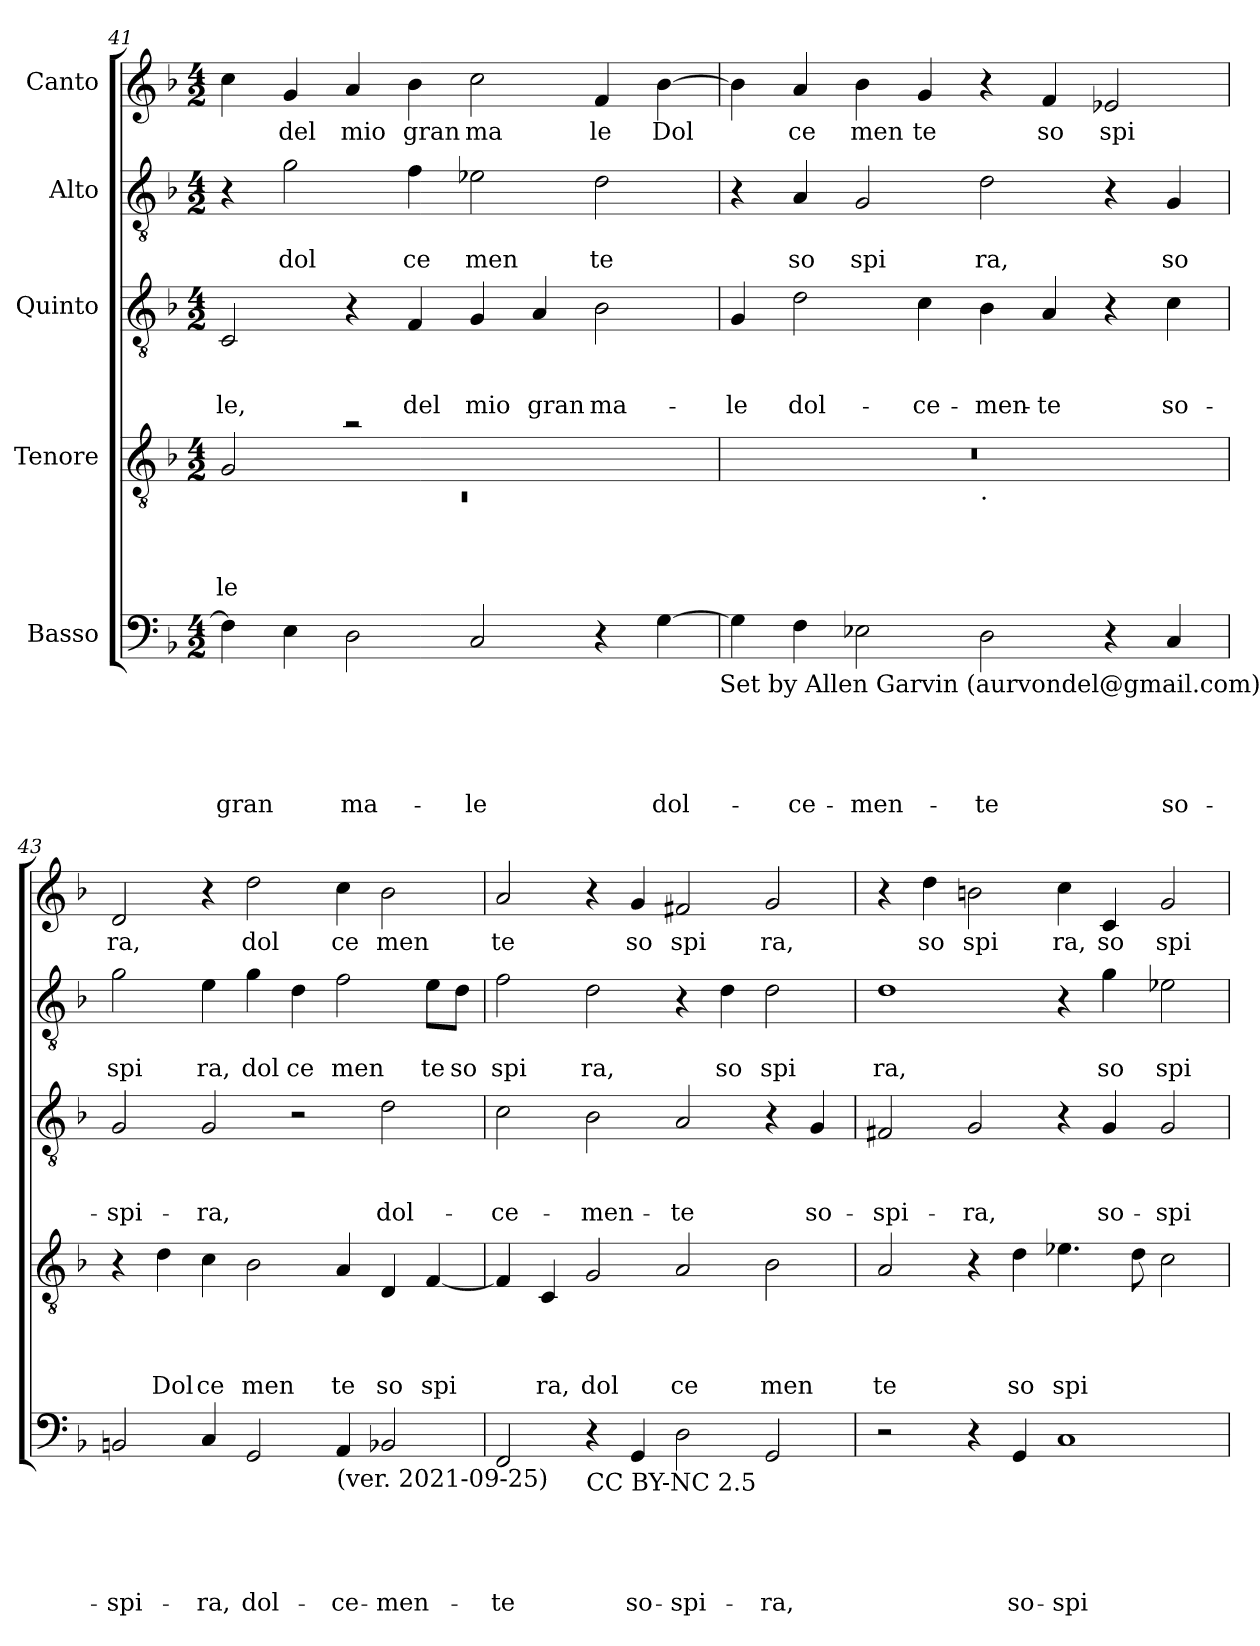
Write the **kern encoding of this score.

**kern	**text	**text	**text	**text	**text	**kern	**text	**text	**text	**text	**kern	**text	**text	**text	**kern	**text	**text	**kern	**text
*part5	*part5	*part5	*part5	*part5	*part5	*part4	*part4	*part4	*part4	*part4	*part3	*part3	*part3	*part3	*part2	*part2	*part2	*part1	*part1
*staff5	*staff5	*staff5	*staff5	*staff5	*staff5	*staff4	*staff4	*staff4	*staff4	*staff4	*staff3	*staff3	*staff3	*staff3	*staff2	*staff2	*staff2	*staff1	*staff1
*I"Basso	*	*	*	*	*	*I"Tenore	*	*	*	*	*I"Quinto	*	*	*	*I"Alto	*	*	*I"Canto	*
!!LO:LB:g=z
*clefF4	*	*	*	*	*	*clefGv2	*	*	*	*	*clefGv2	*	*	*	*clefGv2	*	*	*clefG2	*
*ITrd-3c-5	*	*	*	*	*	*	*	*	*	*	*ITrd-3c-5	*	*	*	*ITrd-3c-5	*	*	*ITrd-3c-5	*
*k[b-e-]	*	*	*	*	*	*k[b-]	*	*	*	*	*k[b-e-]	*	*	*	*k[b-e-]	*	*	*k[b-e-]	*
*B-:	*	*	*	*	*	*F:	*	*	*	*	*B-:	*	*	*	*B-:	*	*	*B-:	*
*M4/2	*	*	*	*	*	*M4/2	*	*	*	*	*M4/2	*	*	*	*M4/2	*	*	*M4/2	*
=41	=41	=41	=41	=41	=41	=41	=41	=41	=41	=41	=41	=41	=41	=41	=41	=41	=41	=41	=41
*	*	*	*	*	*	*^	*	*	*	*	*	*	*	*	*	*	*	*	*
!	!	!	!	!	!LO:LY:b	!	!LO:N:vis=1	!	!	!	!LO:LY:b	!	!	!	!LO:LY:b	!	!	!	!	!
4B-\]	.	.	.	.	gran	2G/	0rC	.	.	.	-le	2F/	.	.	le,	4r	.	.	4ff\	.
!	!	!	!	!	!	!	!	!	!	!	!	!	!	!	!	!	!	!LO:LY:b	!	!LO:LY:b
4A\	.	.	.	.	.	.	.	.	.	.	.	.	.	.	.	2cc\	.	dol	4cc/	del
!	!	!	!	!	!LO:LY:b	!	!	!	!	!	!	!	!	!	!	!	!	!	!	!LO:LY:b
2G\	.	.	.	.	ma-	2ra	.	.	.	.	.	4r	.	.	.	.	.	.	4dd/	mio
!	!	!	!	!	!	!	!	!	!	!	!	!	!	!	!LO:LY:b	!	!	!LO:LY:b	!	!LO:LY:b
.	.	.	.	.	.	.	.	.	.	.	.	4B-/	.	.	del	4b-\	.	ce	4ee-\	gran
!	!	!	!	!	!LO:LY:b	!	!	!	!	!	!	!	!	!	!LO:LY:b	!	!	!LO:LY:b	!	!LO:LY:b
2F/	.	.	.	.	-le	1ryy	.	.	.	.	.	4c/	.	.	mio	2a-X\	.	men	2ff\	ma
!	!	!	!	!	!	!	!	!	!	!	!	!	!	!	!LO:LY:b	!	!	!	!	!
.	.	.	.	.	.	.	.	.	.	.	.	4d/	.	.	gran	.	.	.	.	.
!	!	!	!	!	!	!	!	!	!	!	!	!	!	!	!LO:LY:b	!	!	!LO:LY:b	!	!LO:LY:b
4r	.	.	.	.	.	.	.	.	.	.	.	2e-\	.	.	ma-	2g\	.	te	4b-/	le
!	!	!	!	!	!LO:LY:b	!	!	!	!	!	!	!	!	!	!	!	!	!	!	!LO:LY:b
[>4c\	.	.	.	.	dol-	.	.	.	.	.	.	.	.	.	.	.	.	.	[>4ee-\	Dol
!LO:TX:b:t=Set by Allen Garvin (aurvondel@gmail.com)	!	!	!	!	!	!	!	!	!	!	!	!	!	!	!	!	!	!	!	!
=42	=42	=42	=42	=42	=42	=42	=42	=42	=42	=42	=42	=42	=42	=42	=42	=42	=42	=42	=42	=42
!	!	!	!	!	!	!	!	!	!	!	!	!	!	!	!LO:LY:b	!	!	!	!	!
4c\]	.	.	.	.	.	0r	1ryy	.	.	.	.	4c/	.	.	-le	4r	.	.	4ee-\]	.
!	!	!	!	!	!LO:LY:b	!	!	!	!	!	!	!	!	!	!LO:LY:b	!	!	!LO:LY:b	!	!LO:LY:b
4B-\	.	.	.	.	-ce-	.	.	.	.	.	.	2g\	.	.	dol-	4d/	.	so	4dd/	ce
!	!	!	!	!	!LO:LY:b	!	!	!	!	!	!	!	!	!	!	!	!	!LO:LY:b	!	!LO:LY:b
2A-X\	.	.	.	.	-men-	.	.	.	.	.	.	.	.	.	.	2c/	.	spi	4ee-\	men
!	!	!	!	!	!	!	!	!	!	!	!	!	!	!	!LO:LY:b	!	!	!	!	!LO:LY:b
.	.	.	.	.	.	.	.	.	.	.	.	4f\	.	.	-ce-	.	.	.	4cc/	te
!	!	!	!	!	!	!	!LO:TX:b:t=.	!	!	!	!	!	!	!	!	!	!	!	!	!
!	!	!	!	!	!LO:LY:b	!	!	!	!	!	!	!	!	!	!LO:LY:b	!	!	!LO:LY:b	!	!
2G\	.	.	.	.	-te	.	1ryy	.	.	.	.	4e-\	.	.	-men-	2g\	.	ra,	4r	.
!	!	!	!	!	!	!	!	!	!	!	!	!	!	!	!LO:LY:b	!	!	!	!	!LO:LY:b
.	.	.	.	.	.	.	.	.	.	.	.	4d/	.	.	-te	.	.	.	4b-/	so
!	!	!	!	!	!	!	!	!	!	!	!	!	!	!	!	!	!	!	!	!LO:LY:b
4r	.	.	.	.	.	.	.	.	.	.	.	4r	.	.	.	4r	.	.	2a-X/	spi
!	!	!	!	!	!LO:LY:b	!	!	!	!	!	!	!	!	!	!LO:LY:b	!	!	!LO:LY:b	!	!
4F/	.	.	.	.	so-	.	.	.	.	.	.	4f\	.	.	so-	4c/	.	so	.	.
=43	=43	=43	=43	=43	=43	=43	=43	=43	=43	=43	=43	=43	=43	=43	=43	=43	=43	=43	=43	=43
!	!	!	!	!	!LO:LY:b	!	!	!	!	!	!	!	!	!	!LO:LY:b	!	!	!LO:LY:b	!	!LO:LY:b
*	*	*	*	*	*	*v	*v	*	*	*	*	*	*	*	*	*	*	*	*	*
2En/	.	.	.	.	-spi-	4r	.	.	.	.	2c/	.	.	-spi-	2cc\	.	spi	2g/	ra,
!	!	!	!	!	!	!	!	!	!	!LO:LY:b	!	!	!	!	!	!	!	!	!
.	.	.	.	.	.	4d\	.	.	.	Dol	.	.	.	.	.	.	.	.	.
!	!	!	!	!	!LO:LY:b	!	!	!	!	!LO:LY:b	!	!	!	!LO:LY:b	!	!	!LO:LY:b	!	!
4F/	.	.	.	.	-ra,	4c\	.	.	.	ce	2c/	.	.	-ra,	4a\	.	ra,	4r	.
!	!	!	!	!	!LO:LY:b	!	!	!	!	!LO:LY:b	!	!	!	!	!	!	!LO:LY:b	!	!LO:LY:b
2C/	.	.	.	.	dol-	2B-\	.	.	.	men	.	.	.	.	4cc\	.	dol	2gg\	dol
!	!	!	!	!	!	!	!	!	!	!	!	!	!	!	!	!	!LO:LY:b	!	!
.	.	.	.	.	.	.	.	.	.	.	2r	.	.	.	4g\	.	ce	.	.
!LO:TX:b:t=(ver. 2021-09-25)	!	!	!	!	!	!	!	!	!	!	!	!	!	!	!	!	!	!	!
!	!	!	!	!	!LO:LY:b	!	!	!	!	!LO:LY:b	!	!	!	!	!	!	!LO:LY:b	!	!LO:LY:b
4D/	.	.	.	.	-ce-	4A/	.	.	.	te	.	.	.	.	2b-\	.	men	4ff\	ce
!	!	!	!	!	!LO:LY:b	!	!	!	!	!LO:LY:b	!	!	!	!LO:LY:b	!	!	!	!	!LO:LY:b
2E-X/	.	.	.	.	-men-	4D/	.	.	.	so	2g\	.	.	dol-	.	.	.	2ee-\	men
!	!	!	!	!	!	!	!	!	!	!LO:LY:b	!	!	!	!	!	!	!LO:LY:b	!	!
.	.	.	.	.	.	[<4F/	.	.	.	spi	.	.	.	.	8a\L	.	te	.	.
!	!	!	!	!	!	!	!	!	!	!	!	!	!	!	!	!	!LO:LY:b	!	!
.	.	.	.	.	.	.	.	.	.	.	.	.	.	.	8g\J	.	so	.	.
=44	=44	=44	=44	=44	=44	=44	=44	=44	=44	=44	=44	=44	=44	=44	=44	=44	=44	=44	=44
!	!	!	!	!	!LO:LY:b	!	!	!	!	!	!	!	!	!LO:LY:b	!	!	!LO:LY:b	!	!LO:LY:b
2BB-/	.	.	.	.	-te	4F/]	.	.	.	.	2f\	.	.	-ce-	2b-\	.	spi	2dd/	te
!	!	!	!	!	!	!	!	!	!	!LO:LY:b	!	!	!	!	!	!	!	!	!
.	.	.	.	.	.	4C/	.	.	.	ra,	.	.	.	.	.	.	.	.	.
!LO:TX:b:t=CC BY-NC 2.5	!	!	!	!	!	!	!	!	!	!	!	!	!	!	!	!	!	!	!
!	!	!	!	!	!	!	!	!	!	!LO:LY:b	!	!	!	!LO:LY:b	!	!	!LO:LY:b	!	!
4r	.	.	.	.	.	2G/	.	.	.	dol	2e-\	.	.	-men-	2g\	.	ra,	4r	.
!	!	!	!	!	!LO:LY:b	!	!	!	!	!	!	!	!	!	!	!	!	!	!LO:LY:b
4C/	.	.	.	.	so-	.	.	.	.	.	.	.	.	.	.	.	.	4cc/	so
!	!	!	!	!	!LO:LY:b	!	!	!	!	!LO:LY:b	!	!	!	!LO:LY:b	!	!	!	!	!LO:LY:b
2G\	.	.	.	.	-spi-	2A/	.	.	.	ce	2d/	.	.	-te	4r	.	.	2bn/	spi
!	!	!	!	!	!	!	!	!	!	!	!	!	!	!	!	!	!LO:LY:b	!	!
.	.	.	.	.	.	.	.	.	.	.	.	.	.	.	4g\	.	so	.	.
!	!	!	!	!	!LO:LY:b	!	!	!	!	!LO:LY:b	!	!	!	!	!	!	!LO:LY:b	!	!LO:LY:b
2C/	.	.	.	.	-ra,	2B-\	.	.	.	men	4r	.	.	.	2g\	.	spi	2cc/	ra,
!	!	!	!	!	!	!	!	!	!	!	!	!	!	!LO:LY:b	!	!	!	!	!
.	.	.	.	.	.	.	.	.	.	.	4c/	.	.	so-	.	.	.	.	.
=45	=45	=45	=45	=45	=45	=45	=45	=45	=45	=45	=45	=45	=45	=45	=45	=45	=45	=45	=45
!	!	!	!	!	!	!	!	!	!	!LO:LY:b	!	!	!	!LO:LY:b	!	!	!LO:LY:b	!	!
2r	.	.	.	.	.	2A/	.	.	.	te	2Bn/	.	.	-spi-	1g	.	ra,	4r	.
!	!	!	!	!	!	!	!	!	!	!	!	!	!	!	!	!	!	!	!LO:LY:b
.	.	.	.	.	.	.	.	.	.	.	.	.	.	.	.	.	.	4gg\	so
!	!	!	!	!	!	!	!	!	!	!	!	!	!	!LO:LY:b	!	!	!	!	!LO:LY:b
4r	.	.	.	.	.	4r	.	.	.	.	2c/	.	.	-ra,	.	.	.	2een\	spi
!	!	!	!	!	!LO:LY:b	!	!	!	!	!LO:LY:b	!	!	!	!	!	!	!	!	!
4C/	.	.	.	.	so-	4d\	.	.	.	so	.	.	.	.	.	.	.	.	.
!	!	!	!	!	!LO:LY:b	!	!	!	!	!LO:LY:b	!	!	!	!	!	!	!	!	!LO:LY:b
1F	.	.	.	.	-spi-	4.e-X\	.	.	.	spi	4r	.	.	.	4r	.	.	4ff\	ra,
!	!	!	!	!	!	!	!	!	!	!	!	!	!	!LO:LY:b	!	!	!LO:LY:b	!	!LO:LY:b
.	.	.	.	.	.	.	.	.	.	.	4c/	.	.	so-	4cc\	.	so	4f/	so
.	.	.	.	.	.	8d\	.	.	.	.	.	.	.	.	.	.	.	.	.
!	!	!	!	!	!	!	!	!	!	!	!	!	!	!LO:LY:b	!	!	!LO:LY:b	!	!LO:LY:b
.	.	.	.	.	.	2c\	.	.	.	.	2c/	.	.	-spi-	2a-X\	.	spi	2cc/	spi
=	=	=	=	=	=	=	=	=	=	=	=	=	=	=	=	=	=	=	=
*-	*-	*-	*-	*-	*-	*-	*-	*-	*-	*-	*-	*-	*-	*-	*-	*-	*-	*-	*-
